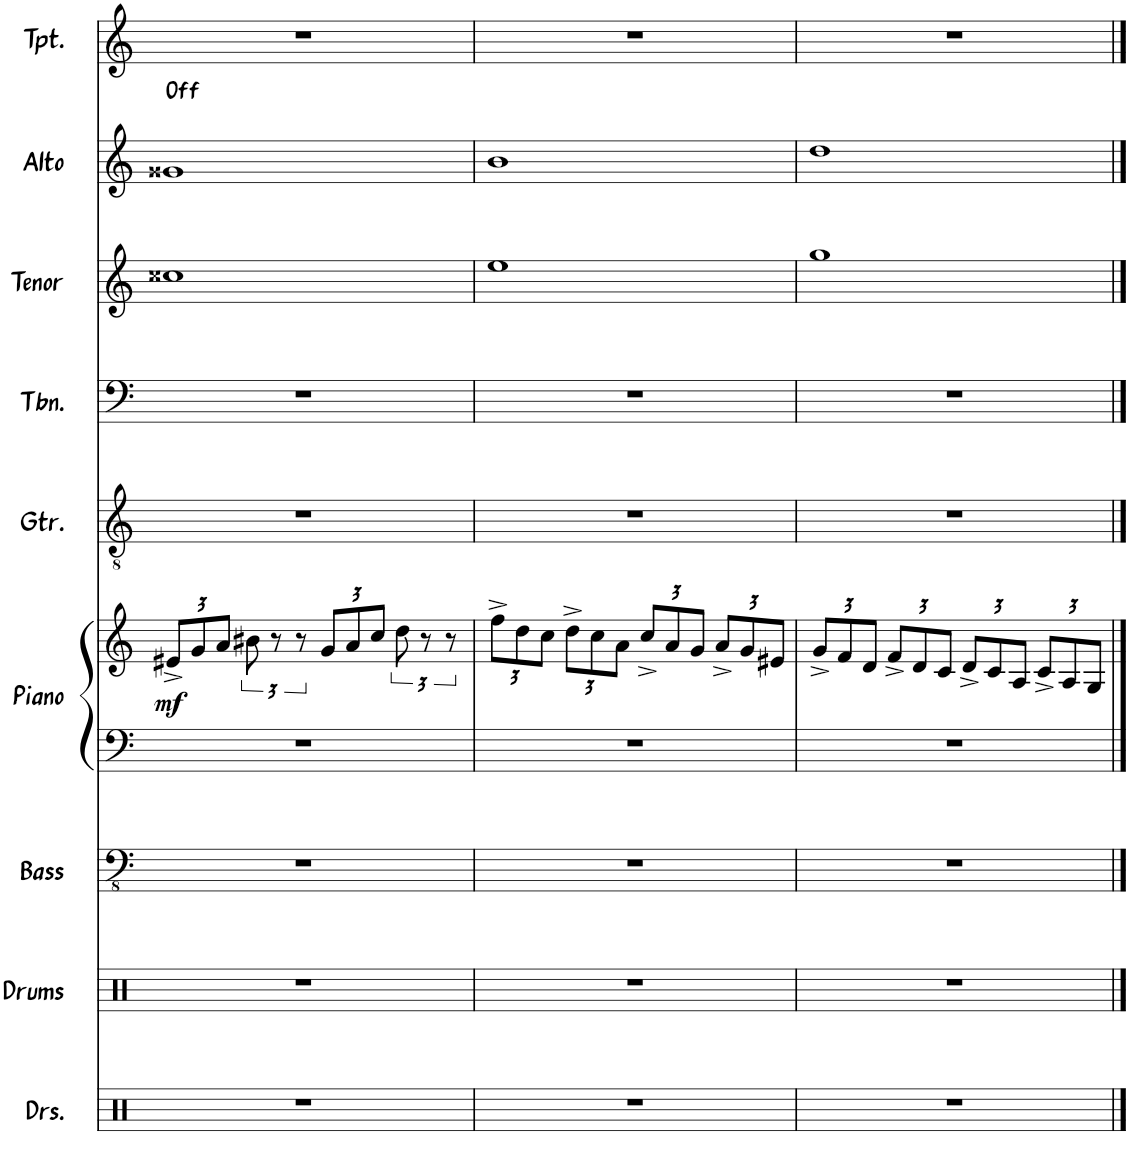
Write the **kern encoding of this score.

**kern	**kern	**kern	**kern	**kern	**dynam	**kern	**kern	**kern	**kern	**kern
*part9	*part8	*part7	*part6	*part6	*part6	*part5	*part4	*part3	*part2	*part1
*staff10	*staff9	*staff8	*staff7	*staff6	*staff6/7	*staff5	*staff4	*staff3	*staff2	*staff1
*I"Drumset	*I"Drums	*I"Bass	*I"Piano	*	*	*I"Guitar	*I"Trombone	*I"Tenor Sax	*I"Alto Sax	*I"Trumpet
*I'Drs.	*I'Drums	*I'Bass	*I'Piano	*	*	*I'Gtr.	*I'Tbn.	*I'Tenor	*I'Alto	*I'Tpt.
!!LO:PB:g=z
*clefX	*clefX	*clefFv4	*clefF4	*clefG2	*	*clefGv2	*clefF4	*clefG2	*clefG2	*clefG2
*	*	*	*	*	*	*	*	*Trd8c14	*Trd5c9	*Trd1c2
*k[]	*k[]	*k[]	*k[]	*k[]	*	*k[]	*k[]	*k[]	*k[]	*k[]
*M4/4	*M4/4	*M4/4	*M4/4	*M4/4	*	*M4/4	*M4/4	*M4/4	*M4/4	*M4/4
*	*	*	*	*Xbrackettup	*	*	*	*	*	*
=10	=10	=10	=10	=10	=10	=10	=10	=10	=10	=10
!	!	!	!	!	!	!	!	!	!LO:TX:a:t=Off	!
!	!	!	!	!	!LO:DY:b	!	!	!	!	!
1r	1r	1r	1r	12e#X^/L	mf	1r	1r	1cc##X	1g##X	1r
.	.	.	.	12g/	.	.	.	.	.	.
.	.	.	.	12a/J	.	.	.	.	.	.
*	*	*	*	*brackettup	*	*	*	*	*	*
.	.	.	.	12b#X\	.	.	.	.	.	.
.	.	.	.	12r	.	.	.	.	.	.
.	.	.	.	12r	.	.	.	.	.	.
*	*	*	*	*Xbrackettup	*	*	*	*	*	*
.	.	.	.	12g/L	.	.	.	.	.	.
.	.	.	.	12a/	.	.	.	.	.	.
.	.	.	.	12cc/J	.	.	.	.	.	.
*	*	*	*	*brackettup	*	*	*	*	*	*
.	.	.	.	12dd\	.	.	.	.	.	.
.	.	.	.	12r	.	.	.	.	.	.
.	.	.	.	12r	.	.	.	.	.	.
=11	=11	=11	=11	=11	=11	=11	=11	=11	=11	=11
*	*	*	*	*Xbrackettup	*	*	*	*	*	*
1r	1r	1r	1r	12ff^\L	.	1r	1r	1ee	1b	1r
.	.	.	.	12dd\	.	.	.	.	.	.
.	.	.	.	12cc\J	.	.	.	.	.	.
.	.	.	.	12dd^\L	.	.	.	.	.	.
.	.	.	.	12cc\	.	.	.	.	.	.
.	.	.	.	12a\J	.	.	.	.	.	.
.	.	.	.	12cc^/L	.	.	.	.	.	.
.	.	.	.	12a/	.	.	.	.	.	.
.	.	.	.	12g/J	.	.	.	.	.	.
.	.	.	.	12a^/L	.	.	.	.	.	.
.	.	.	.	12g/	.	.	.	.	.	.
.	.	.	.	12e#X/J	.	.	.	.	.	.
=12	=12	=12	=12	=12	=12	=12	=12	=12	=12	=12
1r	1r	1r	1r	12g^/L	.	1r	1r	1gg	1dd	1r
.	.	.	.	12f/	.	.	.	.	.	.
.	.	.	.	12d/J	.	.	.	.	.	.
.	.	.	.	12f^/L	.	.	.	.	.	.
.	.	.	.	12d/	.	.	.	.	.	.
.	.	.	.	12c/J	.	.	.	.	.	.
.	.	.	.	12d^/L	.	.	.	.	.	.
.	.	.	.	12c/	.	.	.	.	.	.
.	.	.	.	12A/J	.	.	.	.	.	.
.	.	.	.	12c^/L	.	.	.	.	.	.
.	.	.	.	12A/	.	.	.	.	.	.
.	.	.	.	12G/J	.	.	.	.	.	.
==	==	==	==	==	==	==	==	==	==	==
*-	*-	*-	*-	*-	*-	*-	*-	*-	*-	*-
